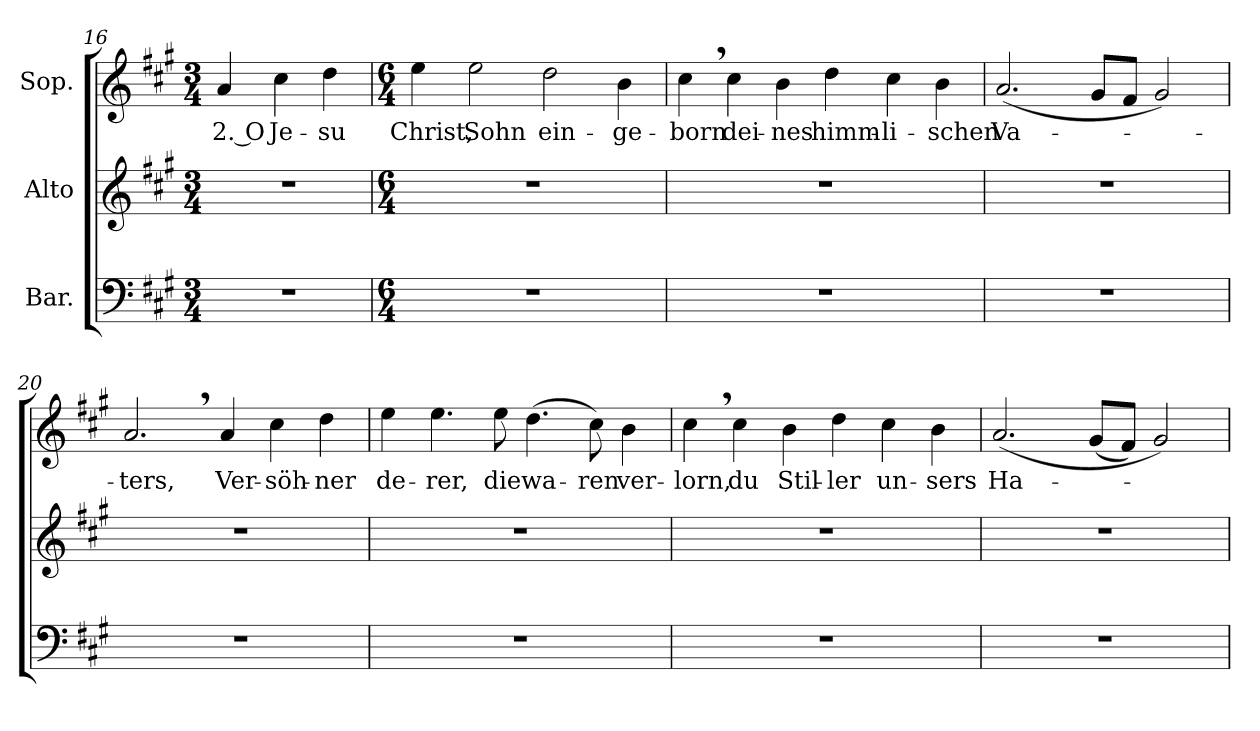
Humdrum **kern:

**kern	**kern	**kern	**text
*part3	*part2	*part1	*part1
*staff3	*staff2	*staff1	*staff1
*I"Bar.	*I"Alto	*I"Sop.	*
!!LO:LB:g=z
*clefF4	*clefG2	*clefG2	*
*k[f#c#g#]	*k[f#c#g#]	*k[f#c#g#]	*
*A:	*A:	*A:	*
*M3/4	*M3/4	*M3/4	*
=16	=16	=16	=16
!	!	!	!LO:LY:b
2.r	2.r	4a/	2. O
!	!	!	!LO:LY:b
.	.	4cc#\	Je-
!	!	!	!LO:LY:b
.	.	4dd\	-su
=17	=17	=17	=17
*M6/4	*M6/4	*M6/4	*
!	!	!	!LO:LY:b
1.r	1.r	4ee\	Christ,
!	!	!	!LO:LY:b
.	.	2ee\	Sohn
!	!	!	!LO:LY:b
.	.	2dd\	ein-
!	!	!	!LO:LY:b
.	.	4b\	-ge-
=18	=18	=18	=18
!	!	!	!LO:LY:b
1.r	1.r	4cc#,>\	-born
!	!	!	!LO:LY:b
.	.	4cc#\	dei-
!	!	!	!LO:LY:b
.	.	4b\	-nes
!	!	!	!LO:LY:b
.	.	4dd\	himm-
!	!	!	!LO:LY:b
.	.	4cc#\	-li-
!	!	!	!LO:LY:b
.	.	4b\	-schen
=19	=19	=19	=19
!	!	!	!LO:LY:b
1.r	1.r	(<2.a/	Va-
.	.	8g#/L	.
.	.	8f#/J	.
.	.	2g#/)	.
!!LO:LB:g=z
=20	=20	=20	=20
!	!	!	!LO:LY:b
1.r	1.r	2.a,>/	-ters,
!	!	!	!LO:LY:b
.	.	4a/	Ver-
!	!	!	!LO:LY:b
.	.	4cc#\	-söh-
!	!	!	!LO:LY:b
.	.	4dd\	-ner
=21	=21	=21	=21
!	!	!	!LO:LY:b
1.r	1.r	4ee\	de-
!	!	!	!LO:LY:b
.	.	4.ee\	-rer,
!	!	!	!LO:LY:b
.	.	8ee\	die
!	!	!	!LO:LY:b
.	.	(>4.dd\	wa-
!	!	!	!LO:LY:b
.	.	8cc#\)	-ren
!	!	!	!LO:LY:b
.	.	4b\	ver-
=22	=22	=22	=22
!	!	!	!LO:LY:b
1.r	1.r	4cc#,>\	-lorn,
!	!	!	!LO:LY:b
.	.	4cc#\	du
!	!	!	!LO:LY:b
.	.	4b\	Stil-
!	!	!	!LO:LY:b
.	.	4dd\	-ler
!	!	!	!LO:LY:b
.	.	4cc#\	un-
!	!	!	!LO:LY:b
.	.	4b\	-sers
=23	=23	=23	=23
!	!	!	!LO:LY:b
1.r	1.r	(>2.a/	Ha-
.	.	(<8g#/L	.
.	.	8f#/J)	.
.	.	2g#/)	.
=	=	=	=
*-	*-	*-	*-
